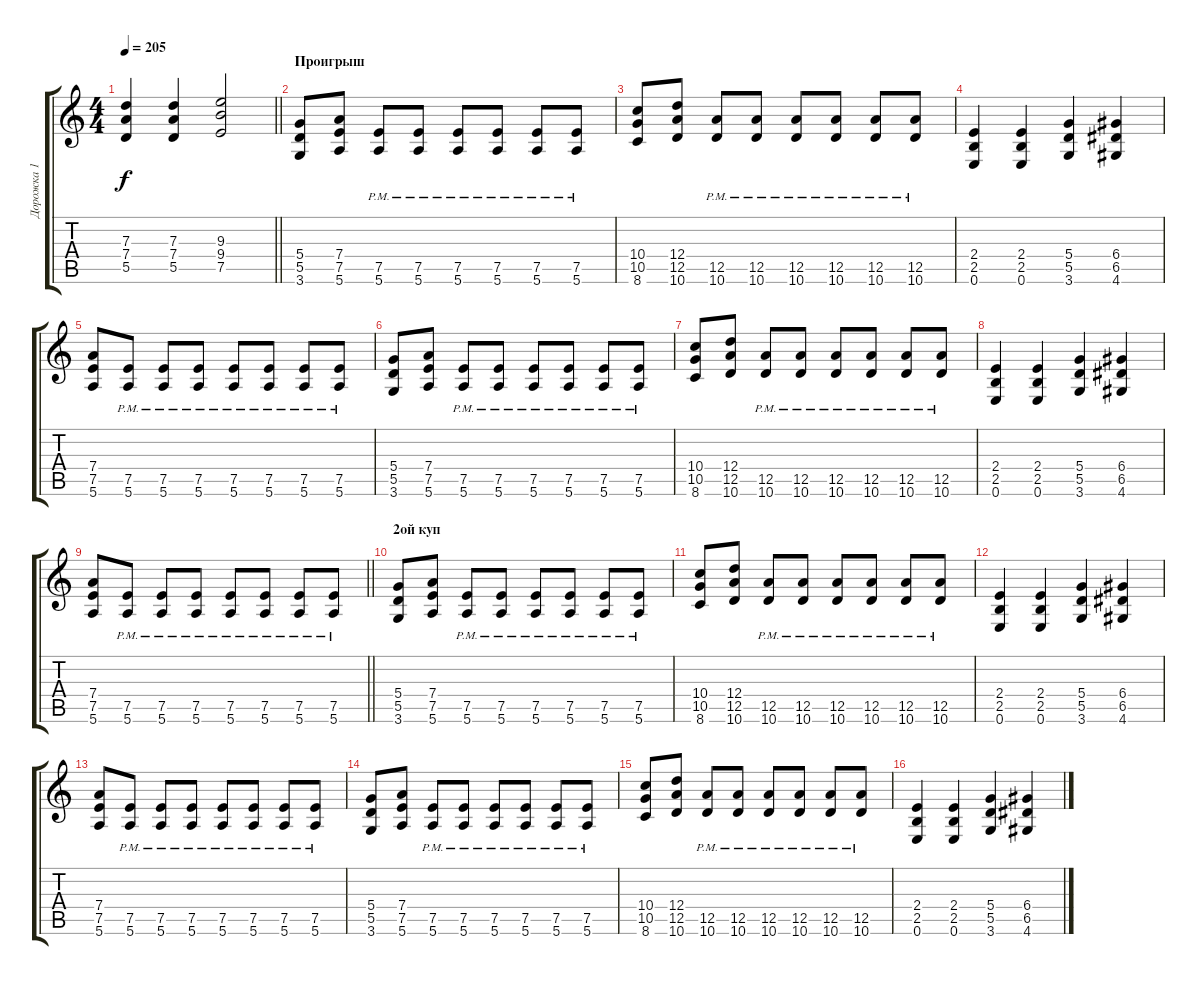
\track ("Дорожка 1" "Дорожка 1") {instrument distortionguitar}
\staff {score tabs}
\tuning (E4 B3 G3 D3 A2 E2) {hide}
\ts (4 4)
\tempo 205
\clef g2
\barLineRight lightlight
\ks c
(7.3 7.4 5.5).4{dy f} (7.3 7.4 5.5).4 (9.3 9.4 7.5).2 |
\section ("" "Проигрыш")
(5.4 5.5 3.6).8 (7.4 7.5 5.6).8 (7.5{pm} 5.6{pm}).8 (7.5{pm} 5.6{pm}).8 (7.5{pm} 5.6{pm}).8 (7.5{pm} 5.6{pm}).8 (7.5{pm} 5.6{pm}).8 (7.5{pm} 5.6{pm}).8 |
(10.4 10.5 8.6).8 (12.4 12.5 10.6).8 (12.5{pm} 10.6{pm}).8 (12.5{pm} 10.6{pm}).8 (12.5{pm} 10.6{pm}).8 (12.5{pm} 10.6{pm}).8 (12.5{pm} 10.6{pm}).8 (12.5{pm} 10.6{pm}).8 |
(2.4 2.5 0.6).4 (2.4 2.5 0.6).4 (5.4 5.5 3.6).4 (6.4 6.5 4.6).4 |
(7.4 7.5 5.6).8 (7.5{pm} 5.6{pm}).8 (7.5{pm} 5.6{pm}).8 (7.5{pm} 5.6{pm}).8 (7.5{pm} 5.6{pm}).8 (7.5{pm} 5.6{pm}).8 (7.5{pm} 5.6{pm}).8 (7.5{pm} 5.6{pm}).8 |
(5.4 5.5 3.6).8 (7.4 7.5 5.6).8 (7.5{pm} 5.6{pm}).8 (7.5{pm} 5.6{pm}).8 (7.5{pm} 5.6{pm}).8 (7.5{pm} 5.6{pm}).8 (7.5{pm} 5.6{pm}).8 (7.5{pm} 5.6{pm}).8 |
(10.4 10.5 8.6).8 (12.4 12.5 10.6).8 (12.5{pm} 10.6{pm}).8 (12.5{pm} 10.6{pm}).8 (12.5{pm} 10.6{pm}).8 (12.5{pm} 10.6{pm}).8 (12.5{pm} 10.6{pm}).8 (12.5{pm} 10.6{pm}).8 |
(2.4 2.5 0.6).4 (2.4 2.5 0.6).4 (5.4 5.5 3.6).4 (6.4 6.5 4.6).4 |
\barLineRight lightlight
(7.4 7.5 5.6).8 (7.5{pm} 5.6{pm}).8 (7.5{pm} 5.6{pm}).8 (7.5{pm} 5.6{pm}).8 (7.5{pm} 5.6{pm}).8 (7.5{pm} 5.6{pm}).8 (7.5{pm} 5.6{pm}).8 (7.5{pm} 5.6{pm}).8 |
\section ("" "2ой куп")
(5.4 5.5 3.6).8 (7.4 7.5 5.6).8 (7.5{pm} 5.6{pm}).8 (7.5{pm} 5.6{pm}).8 (7.5{pm} 5.6{pm}).8 (7.5{pm} 5.6{pm}).8 (7.5{pm} 5.6{pm}).8 (7.5{pm} 5.6{pm}).8 |
(10.4 10.5 8.6).8 (12.4 12.5 10.6).8 (12.5{pm} 10.6{pm}).8 (12.5{pm} 10.6{pm}).8 (12.5{pm} 10.6{pm}).8 (12.5{pm} 10.6{pm}).8 (12.5{pm} 10.6{pm}).8 (12.5{pm} 10.6{pm}).8 |
(2.4 2.5 0.6).4 (2.4 2.5 0.6).4 (5.4 5.5 3.6).4 (6.4 6.5 4.6).4 |
(7.4 7.5 5.6).8 (7.5{pm} 5.6{pm}).8 (7.5{pm} 5.6{pm}).8 (7.5{pm} 5.6{pm}).8 (7.5{pm} 5.6{pm}).8 (7.5{pm} 5.6{pm}).8 (7.5{pm} 5.6{pm}).8 (7.5{pm} 5.6{pm}).8 |
(5.4 5.5 3.6).8 (7.4 7.5 5.6).8 (7.5{pm} 5.6{pm}).8 (7.5{pm} 5.6{pm}).8 (7.5{pm} 5.6{pm}).8 (7.5{pm} 5.6{pm}).8 (7.5{pm} 5.6{pm}).8 (7.5{pm} 5.6{pm}).8 |
(10.4 10.5 8.6).8 (12.4 12.5 10.6).8 (12.5{pm} 10.6{pm}).8 (12.5{pm} 10.6{pm}).8 (12.5{pm} 10.6{pm}).8 (12.5{pm} 10.6{pm}).8 (12.5{pm} 10.6{pm}).8 (12.5{pm} 10.6{pm}).8 |
(2.4 2.5 0.6).4 (2.4 2.5 0.6).4 (5.4 5.5 3.6).4 (6.4 6.5 4.6).4
